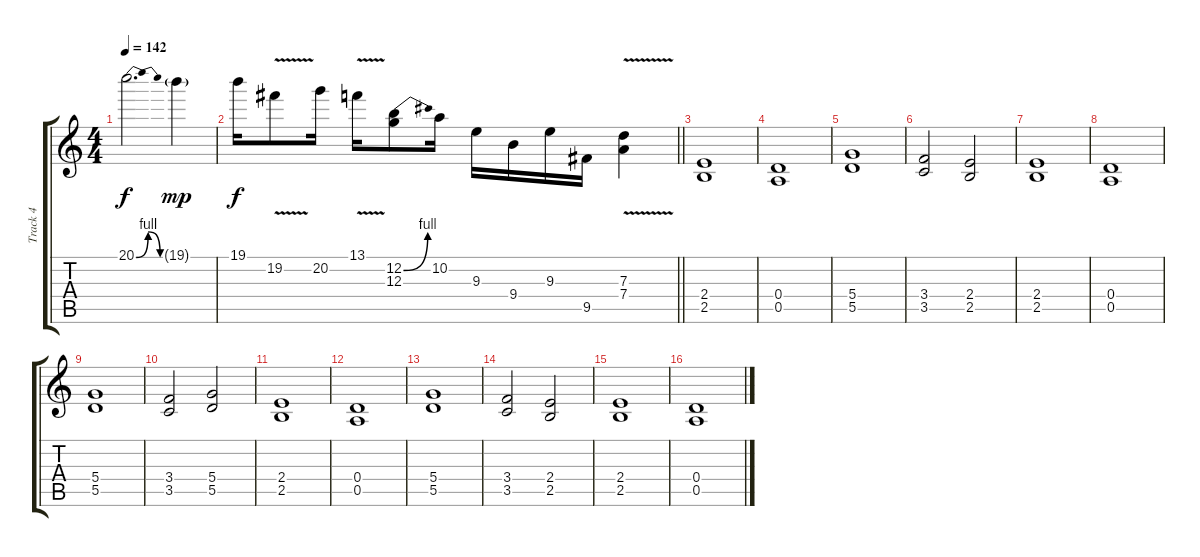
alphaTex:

\track ("Track 4" "Track 4") {instrument distortionguitar}
\staff {score tabs}
\tuning (E4 B3 G3 D3 A2 E2) {hide}
\ts (4 4)
\tempo 142
\clef g2
\ks c
20.1{be (bendrelease 0 0 20 4 20 4 60 0)}.2{d dy f} 19.1{g}.4{dy mp} |
\barLineRight lightlight
19.1.16{dy f} 19.2{v}.8 20.2.16 13.1{v}.16 (12.2{be (bend 0 0 60 4)} 12.3).8 10.2.16 9.3.16 9.4.16 9.3.16 9.5.16 (7.3 7.4{v}).4 |
(2.4 2.5).1 |
(0.4 0.5).1 |
(5.4 5.5).1 |
(3.4 3.5).2 (2.4 2.5).2 |
(2.4 2.5).1 |
(0.4 0.5).1 |
(5.4 5.5).1 |
(3.4 3.5).2 (5.4 5.5).2 |
(2.4 2.5).1 |
(0.4 0.5).1 |
(5.4 5.5).1 |
(3.4 3.5).2 (2.4 2.5).2 |
(2.4 2.5).1 |
(0.4 0.5).1
